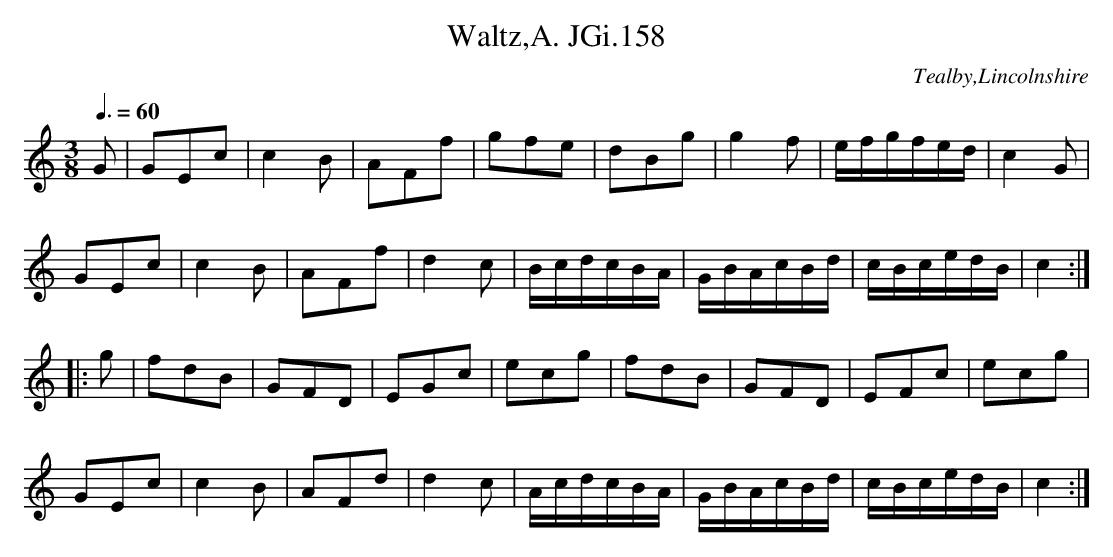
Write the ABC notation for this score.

X:1
T:Waltz,A. JGi.158
L:1/8
M:3/8
O:Tealby,Lincolnshire
Q:3/8=60
K:C
G|GEc|c2B|AFf|gfe|dBg|g2f|e/f/g/f/e/d/|c2G|
GEc|c2B|AFf|d2c|B/c/d/c/B/A/|G/B/A/c/B/d/|c/B/c/e/d/B/|c2:|
|:g|fdB|GFD|EGc|ecg|fdB|GFD|EFc|ecg|
GEc|c2B|AFd|d2c|A/c/d/c/B/A/|G/B/A/c/B/d/|c/B/c/e/d/B/|c2:|
